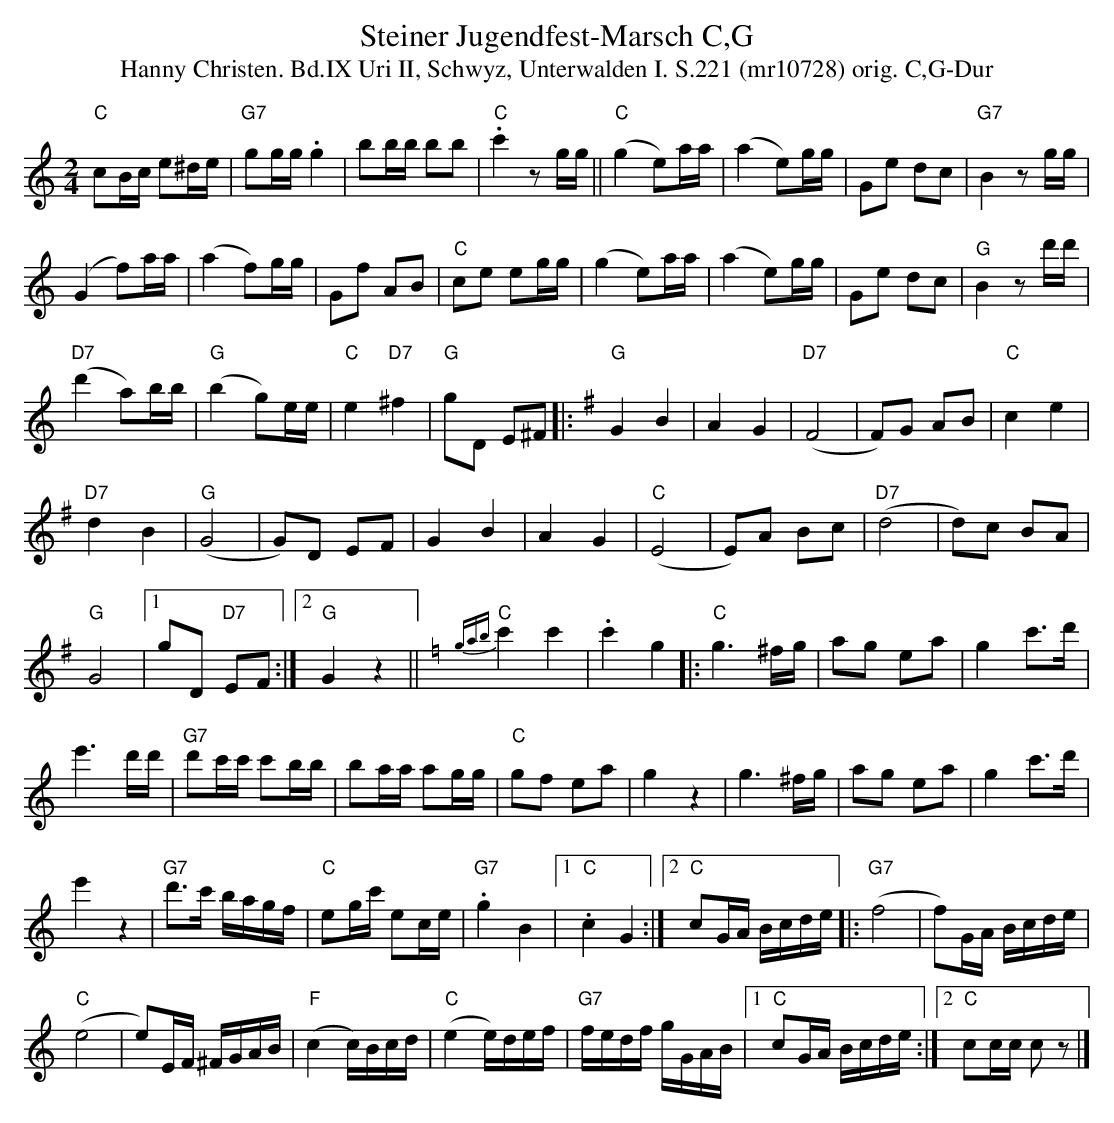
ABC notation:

X:1
T: Steiner Jugendfest-Marsch C,G
T:Hanny Christen. Bd.IX Uri II, Schwyz, Unterwalden I. S.221 (mr10728) orig. C,G-Dur
M:2/4
L:1/8
K:C
"C"cB/c/ e^d/e/ | "G7"gg/g/ .g2 | bb/b/ bb | "C".c'2 zg/g/ ||"C"(g2e)a/a/ | (a2e)g/g/ | Ge dc | "G7"B2zg/g/ |
(G2f)a/a/ | (a2f)g/g/ | Gf AB | "C"ce eg/g/ | (g2e)a/a/ | (a2e)g/g/ | Ge dc | "G"B2zd'/d'/ |
("D7"d'2a)b/b/ | ("G"b2g)e/e/ | "C"e2"D7"^f2 | "G"gD E^F |: [K:G] [L:1/4] "G"GB | AG | ("D7"F2 | F/)G/ A/B/ | "C"ce |
"D7"dB | ("G"G2 | G/)D/ E/F/ | GB | AG | ("C"E2 | E/)A/ B/c/ | ("D7"d2 | d/)c/ B/A/ |
"G"G2 |1 g/D/ "D7"E/F/ :|2 "G"Gz || [K:C] {gab}"C"c' c' | .c'g |: "C"g>^f/g// | a/g/ e/a/ | g c'/>d'/ |
[L:1/16] e'6 d'd' | "G7"d'2c'c' c'2bb | b2aa a2gg | "C"g2f2 e2a2 | g4z4 | g6 ^fg | a2g2 e2a2 | g4 c'2>d'2 |
e'4 z4 | "G7"d'2>c'2 bagf | "C"e2gc' e2ce | "G7".g4 B4 |1 "C".c4G4 :|2 "C"c2GA Bcde |: ("G7"f8 | f2)GA Bcde |
("C"e8 | e2)EF ^FGAB | ("F"c4c)Bcd | ("C"e4 e)def | "G7"fedf gGAB |1 "C"c2GA Bcde :|2 "C"c2cc c2z2 |]
